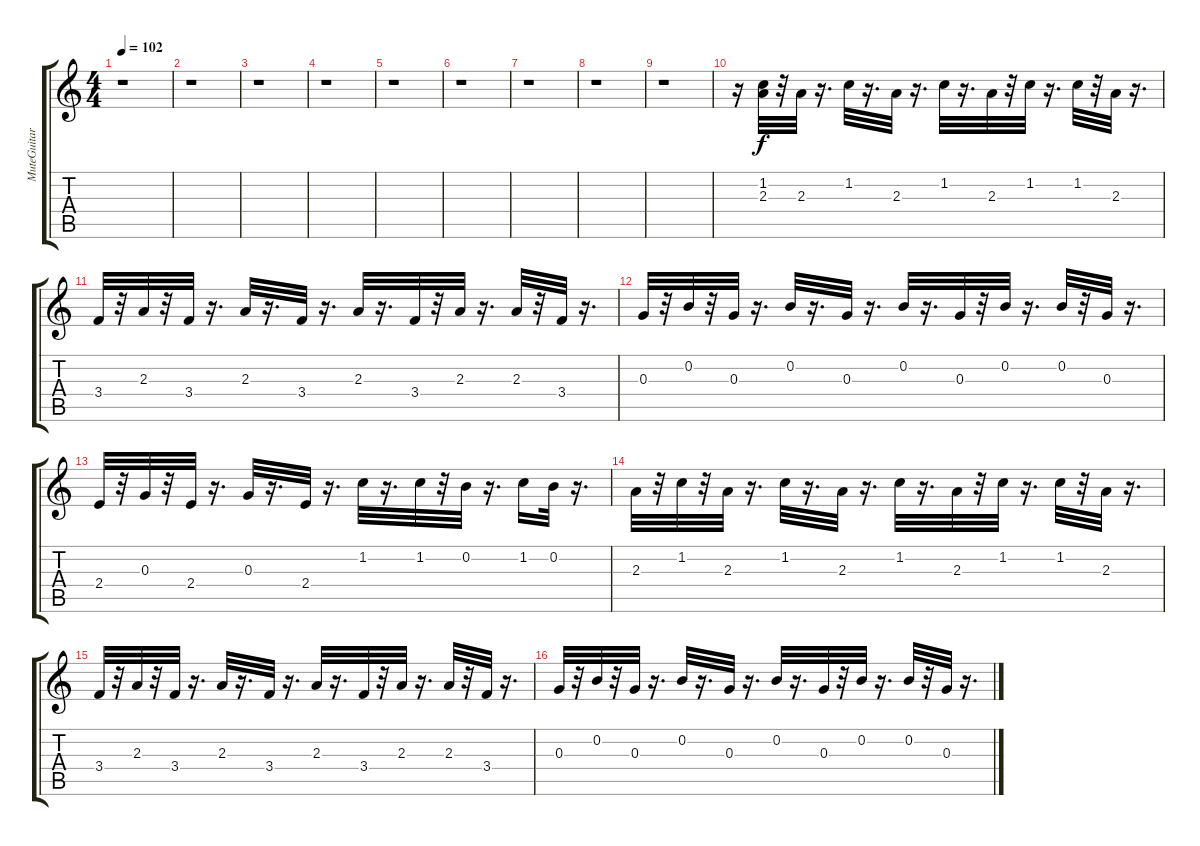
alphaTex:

\track ("MuteGuitar" "MuteGuitar") {instrument electricguitarmuted}
\staff {score tabs}
\tuning (E4 B3 G3 D3 A2 E2) {hide}
\ts (4 4)
\tempo 102
\clef g2
\ks c
r.1{dy f} |
r.1 |
r.1 |
r.1 |
r.1 |
r.1 |
r.1 |
r.1 |
r.1 |
r.16 (1.2 2.3).32 r.32 2.3.32 r.16{d} 1.2.32 r.16{d} 2.3.32 r.16{d} 1.2.32 r.16{d} 2.3.32 r.32 1.2.32 r.16{d} 1.2.32 r.32 2.3.32 r.16{d} |
3.4.32 r.32 2.3.32 r.32 3.4.32 r.16{d} 2.3.32 r.16{d} 3.4.32 r.16{d} 2.3.32 r.16{d} 3.4.32 r.32 2.3.32 r.16{d} 2.3.32 r.32 3.4.32 r.16{d} |
0.3.32 r.32 0.2.32 r.32 0.3.32 r.16{d} 0.2.32 r.16{d} 0.3.32 r.16{d} 0.2.32 r.16{d} 0.3.32 r.32 0.2.32 r.16{d} 0.2.32 r.32 0.3.32 r.16{d} |
2.4.32 r.32 0.3.32 r.32 2.4.32 r.16{d} 0.3.32 r.16{d} 2.4.32 r.16{d} 1.2.32 r.16{d} 1.2.32 r.32 0.2.32 r.16{d} 1.2.16 0.2.32 r.16{d} |
2.3.32 r.32 1.2.32 r.32 2.3.32 r.16{d} 1.2.32 r.16{d} 2.3.32 r.16{d} 1.2.32 r.16{d} 2.3.32 r.32 1.2.32 r.16{d} 1.2.32 r.32 2.3.32 r.16{d} |
3.4.32 r.32 2.3.32 r.32 3.4.32 r.16{d} 2.3.32 r.16{d} 3.4.32 r.16{d} 2.3.32 r.16{d} 3.4.32 r.32 2.3.32 r.16{d} 2.3.32 r.32 3.4.32 r.16{d} |
0.3.32 r.32 0.2.32 r.32 0.3.32 r.16{d} 0.2.32 r.16{d} 0.3.32 r.16{d} 0.2.32 r.16{d} 0.3.32 r.32 0.2.32 r.16{d} 0.2.32 r.32 0.3.32 r.16{d}
